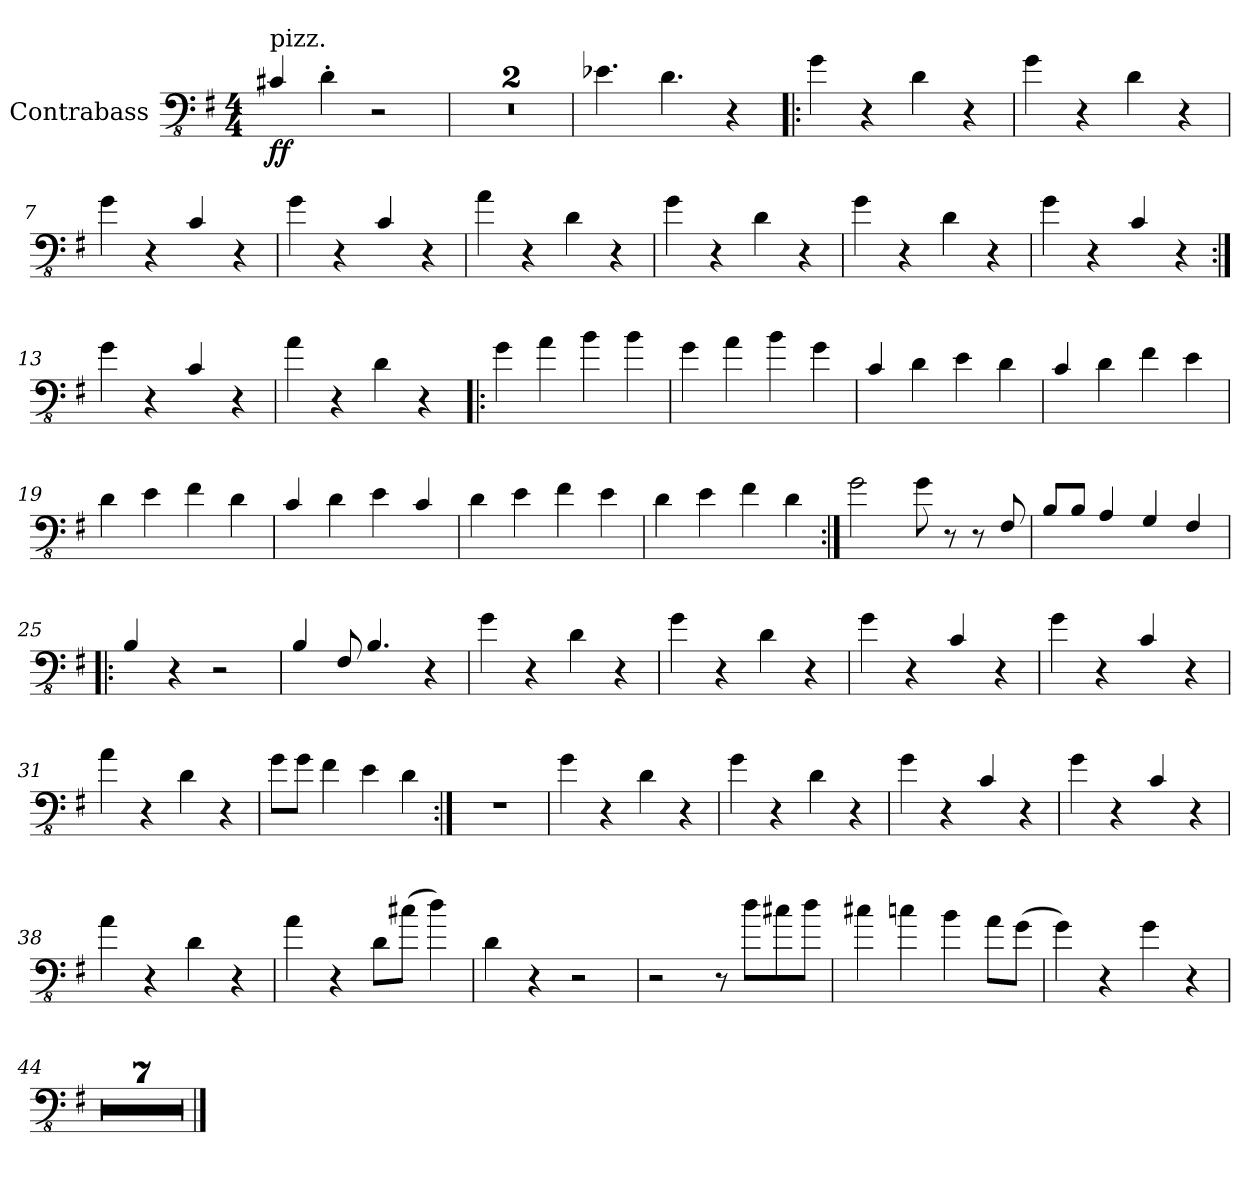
**kern	**dynam
*part1	*part1
*staff1	*staff1
*I"Contrabass	*
*I'Cb	*
*clefFv4	*
*ITrd7c12	*
*k[f#]	*
*G:	*
*M4/4	*
=1	=1
!LO:TX:a:t=pizz.	!
!	!LO:DY:b
4CC#X/	ff
4DD'\	.
2r	.
=2	=2
1r	.
=3	=3
1r	.
=4	=4
4.EE-X\	.
4.DD\	.
4r	.
=5!|:	=5!|:
4GG\	.
4r	.
4DD\	.
4r	.
=6	=6
4GG\	.
4r	.
4DD\	.
4r	.
=7	=7
4GG\	.
4r	.
4CC/	.
4r	.
=8	=8
4GG\	.
4r	.
4CC/	.
4r	.
!!LO:LB:g=z
=9	=9
4AA\	.
4r	.
4DD\	.
4r	.
=10	=10
4GG\	.
4r	.
4DD\	.
4r	.
=11	=11
4GG\	.
4r	.
4DD\	.
4r	.
=12	=12
4GG\	.
4r	.
4CC/	.
4r	.
=13:|!	=13:|!
4GG\	.
4r	.
4CC/	.
4r	.
=14	=14
4AA\	.
4r	.
4DD\	.
4r	.
=15!|:	=15!|:
4GG\	.
4AA\	.
4BB\	.
4BB\	.
!!LO:LB:g=z
=16	=16
4GG\	.
4AA\	.
4BB\	.
4GG\	.
=17	=17
4CC/	.
4DD\	.
4EE\	.
4DD\	.
=18	=18
4CC/	.
4DD\	.
4FF#\	.
4EE\	.
=19	=19
4DD\	.
4EE\	.
4FF#\	.
4DD\	.
=20	=20
4CC/	.
4DD\	.
4EE\	.
4CC/	.
=21	=21
4DD\	.
4EE\	.
4FF#\	.
4EE\	.
=22	=22
4DD\	.
4EE\	.
4FF#\	.
4DD\	.
!!LO:LB:g=z
=23:|!	=23:|!
2GG\	.
8GG\	.
8r	.
8r	.
8FFF#/	.
=24	=24
8BBB/L	.
8BBB/J	.
4AAA/	.
4GGG/	.
4FFF#/	.
=25!|:	=25!|:
4BBB/	.
4r	.
2r	.
=26	=26
4BBB/	.
8FFF#/	.
4.BBB/	.
4r	.
=27	=27
4GG\	.
4r	.
4DD\	.
4r	.
=28	=28
4GG\	.
4r	.
4DD\	.
4r	.
!!LO:LB:g=z
=29	=29
4GG\	.
4r	.
4CC/	.
4r	.
=30	=30
4GG\	.
4r	.
4CC/	.
4r	.
=31	=31
4AA\	.
4r	.
4DD\	.
4r	.
=32	=32
8GG\L	.
8GG\J	.
4FF#\	.
4EE\	.
4DD\	.
=33:|!	=33:|!
1r	.
=34	=34
4GG\	.
4r	.
4DD\	.
4r	.
=35	=35
4GG\	.
4r	.
4DD\	.
4r	.
!!LO:LB:g=z
=36	=36
4GG\	.
4r	.
4CC/	.
4r	.
=37	=37
4GG\	.
4r	.
4CC/	.
4r	.
=38	=38
4AA\	.
4r	.
4DD\	.
4r	.
=39	=39
4AA\	.
4r	.
8DD\L	.
(8C#X\J	.
4D\)	.
=40	=40
4DD\	.
4r	.
2r	.
=41	=41
2r	.
8r	.
8D\L	.
8C#X\	.
8D\J	.
!!LO:LB:g=z
=42	=42
4C#X\	.
4Cn\	.
4BB\	.
8AA\L	.
(8GG\J	.
=43	=43
4GG\)	.
4r	.
4GG\	.
4r	.
=44	=44
1r	.
=45	=45
1r	.
=46	=46
1r	.
=47	=47
1r	.
=48	=48
1r	.
=49	=49
1r	.
=50	=50
1r	.
==	==
*-	*-
